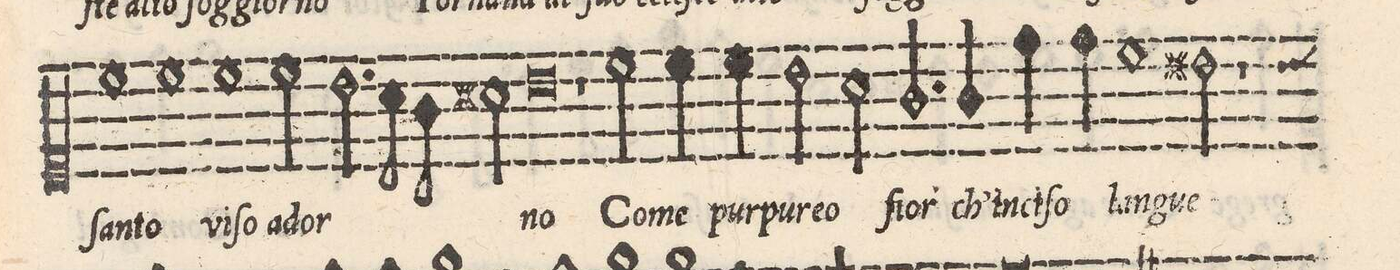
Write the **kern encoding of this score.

**kern	**text
*I"ALTO	*
*clefC2	*
*k[]	*
*met(C)	*
*M2/1	*
1a	ſan-
1a	-to
=36-	=36-
1a	vi-
2a\	-ſo a-
2.gny\	-dor-
=37-	=37-
8f\	.
8e\	.
2f#X\	.
0g	-no
=38-	=38-
1r	.
=39-	=39-
2a\	Co-
4a\	-me
4a\	pur-
2g\	-pu-
2fny\	-reo
=40-	=40-
2.e/	fior
4e/	ch`in-
4b\	-ci-
4b\	-ſo
1a\	lan-
=41-	=41-
2g#X\	-gue
1r	.
=42-	=42-
*-	*-
